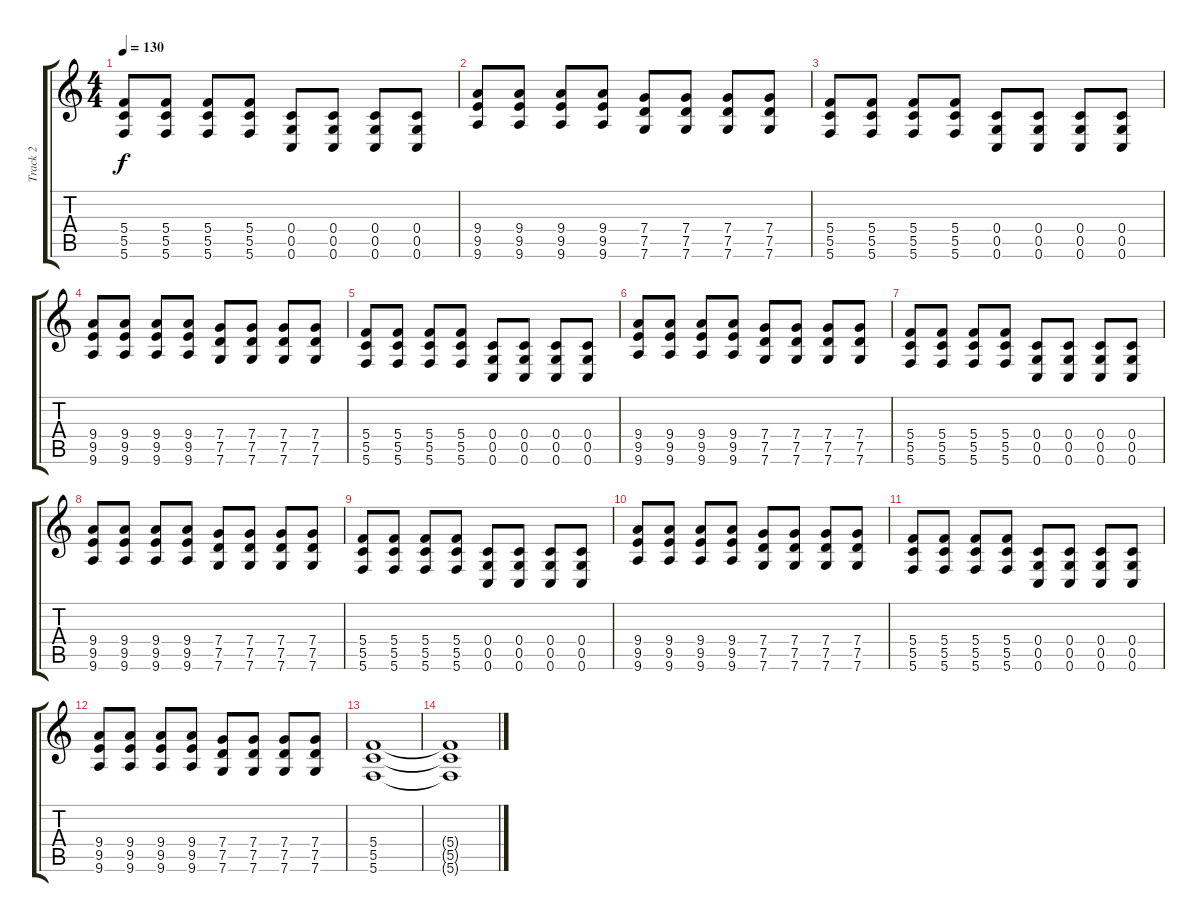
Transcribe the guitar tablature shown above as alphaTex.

\track ("Track 2" "Track 2") {instrument distortionguitar}
\staff {score tabs}
\tuning (D4 A3 F3 C3 G2 C2) {hide}
\ts (4 4)
\tempo 130
\clef g2
\ks c
(5.4 5.5 5.6).8{dy f} (5.4 5.5 5.6).8 (5.4 5.5 5.6).8 (5.4 5.5 5.6).8 (0.4 0.5 0.6).8 (0.4 0.5 0.6).8 (0.4 0.5 0.6).8 (0.4 0.5 0.6).8 |
(9.4 9.5 9.6).8 (9.4 9.5 9.6).8 (9.4 9.5 9.6).8 (9.4 9.5 9.6).8 (7.4 7.5 7.6).8 (7.4 7.5 7.6).8 (7.4 7.5 7.6).8 (7.4 7.5 7.6).8 |
(5.4 5.5 5.6).8 (5.4 5.5 5.6).8 (5.4 5.5 5.6).8 (5.4 5.5 5.6).8 (0.4 0.5 0.6).8 (0.4 0.5 0.6).8 (0.4 0.5 0.6).8 (0.4 0.5 0.6).8 |
(9.4 9.5 9.6).8 (9.4 9.5 9.6).8 (9.4 9.5 9.6).8 (9.4 9.5 9.6).8 (7.4 7.5 7.6).8 (7.4 7.5 7.6).8 (7.4 7.5 7.6).8 (7.4 7.5 7.6).8 |
(5.4 5.5 5.6).8 (5.4 5.5 5.6).8 (5.4 5.5 5.6).8 (5.4 5.5 5.6).8 (0.4 0.5 0.6).8 (0.4 0.5 0.6).8 (0.4 0.5 0.6).8 (0.4 0.5 0.6).8 |
(9.4 9.5 9.6).8 (9.4 9.5 9.6).8 (9.4 9.5 9.6).8 (9.4 9.5 9.6).8 (7.4 7.5 7.6).8 (7.4 7.5 7.6).8 (7.4 7.5 7.6).8 (7.4 7.5 7.6).8 |
(5.4 5.5 5.6).8 (5.4 5.5 5.6).8 (5.4 5.5 5.6).8 (5.4 5.5 5.6).8 (0.4 0.5 0.6).8 (0.4 0.5 0.6).8 (0.4 0.5 0.6).8 (0.4 0.5 0.6).8 |
(9.4 9.5 9.6).8 (9.4 9.5 9.6).8 (9.4 9.5 9.6).8 (9.4 9.5 9.6).8 (7.4 7.5 7.6).8 (7.4 7.5 7.6).8 (7.4 7.5 7.6).8 (7.4 7.5 7.6).8 |
(5.4 5.5 5.6).8 (5.4 5.5 5.6).8 (5.4 5.5 5.6).8 (5.4 5.5 5.6).8 (0.4 0.5 0.6).8 (0.4 0.5 0.6).8 (0.4 0.5 0.6).8 (0.4 0.5 0.6).8 |
(9.4 9.5 9.6).8 (9.4 9.5 9.6).8 (9.4 9.5 9.6).8 (9.4 9.5 9.6).8 (7.4 7.5 7.6).8 (7.4 7.5 7.6).8 (7.4 7.5 7.6).8 (7.4 7.5 7.6).8 |
(5.4 5.5 5.6).8 (5.4 5.5 5.6).8 (5.4 5.5 5.6).8 (5.4 5.5 5.6).8 (0.4 0.5 0.6).8 (0.4 0.5 0.6).8 (0.4 0.5 0.6).8 (0.4 0.5 0.6).8 |
(9.4 9.5 9.6).8 (9.4 9.5 9.6).8 (9.4 9.5 9.6).8 (9.4 9.5 9.6).8 (7.4 7.5 7.6).8 (7.4 7.5 7.6).8 (7.4 7.5 7.6).8 (7.4 7.5 7.6).8 |
(5.4 5.5 5.6).1 |
(5.4{t} 5.5{t} 5.6{t}).1
